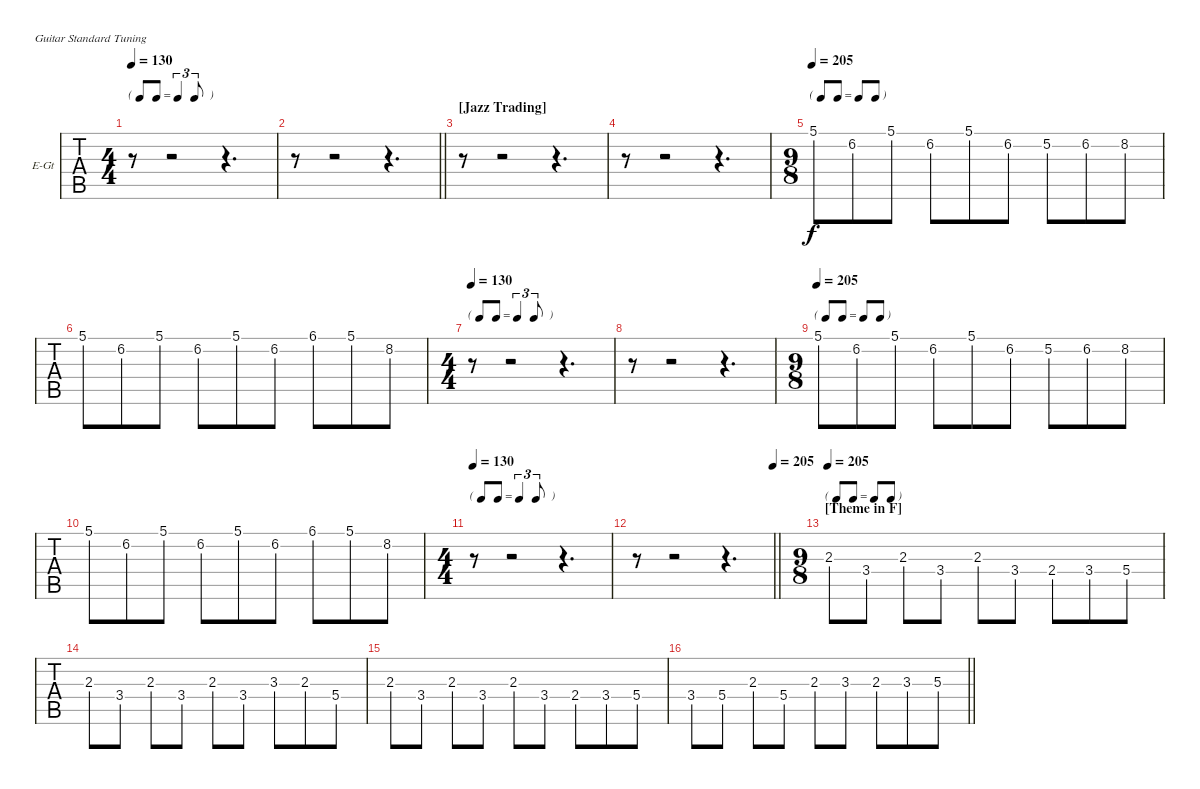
\bracketExtendMode nobrackets
\firstSystemTrackNameOrientation horizontal
\otherSystemsTrackNameOrientation horizontal
\track ("Stimme 1" "E-Gt") {instrument distortionguitar}
\staff {tabs}
\tuning (E4 B3 G3 D3 A2 E2)
\ts (4 4)
\tf triplet8th
\tempo 130
\clef g2
\ks c
r.8{dy f} r.2 r.4{d} |
\barLineRight lightlight
r.8 r.2 r.4{d} |
\section ("" "[Jazz Trading]")
r.8 r.2 r.4{d} |
r.8 r.2 r.4{d} |
\ts (9 8)
\beaming (8 3 3 3)
\tf none
\tempo 205
5.1.8 6.2.8 5.1.8 6.2.8 5.1.8 6.2.8 5.2.8 6.2.8 8.2.8 |
5.1.8 6.2.8 5.1.8 6.2.8 5.1.8 6.2.8 6.1.8 5.1.8 8.2.8 |
\ts (4 4)
\beaming (8 2 2 2 2)
\tf triplet8th
\tempo 130
r.8 r.2 r.4{d} |
r.8 r.2 r.4{d} |
\ts (9 8)
\beaming (8 3 3 3)
\tf none
\tempo 205
5.1.8 6.2.8 5.1.8 6.2.8 5.1.8 6.2.8 5.2.8 6.2.8 8.2.8 |
5.1.8 6.2.8 5.1.8 6.2.8 5.1.8 6.2.8 6.1.8 5.1.8 8.2.8 |
\ts (4 4)
\beaming (8 2 2 2 2)
\tf triplet8th
\tempo 130
r.8 r.2 r.4{d} |
\tempo (205 1)
\barLineRight lightlight
r.8 r.2 r.4{d} |
\ts (9 8)
\beaming (8 2 2 2 3)
\tf none
\section ("" "[Theme in F]")
\tempo 205
2.3.8 3.4.8 2.3.8 3.4.8 2.3.8 3.4.8 2.4.8 3.4.8 5.4.8 |
2.3.8 3.4.8 2.3.8 3.4.8 2.3.8 3.4.8 3.3.8 2.3.8 5.4.8 |
2.3.8 3.4.8 2.3.8 3.4.8 2.3.8 3.4.8 2.4.8 3.4.8 5.4.8 |
\barLineRight lightlight
3.4.8 5.4.8 2.3.8 5.4.8 2.3.8 3.3.8 2.3.8 3.3.8 5.3.8
